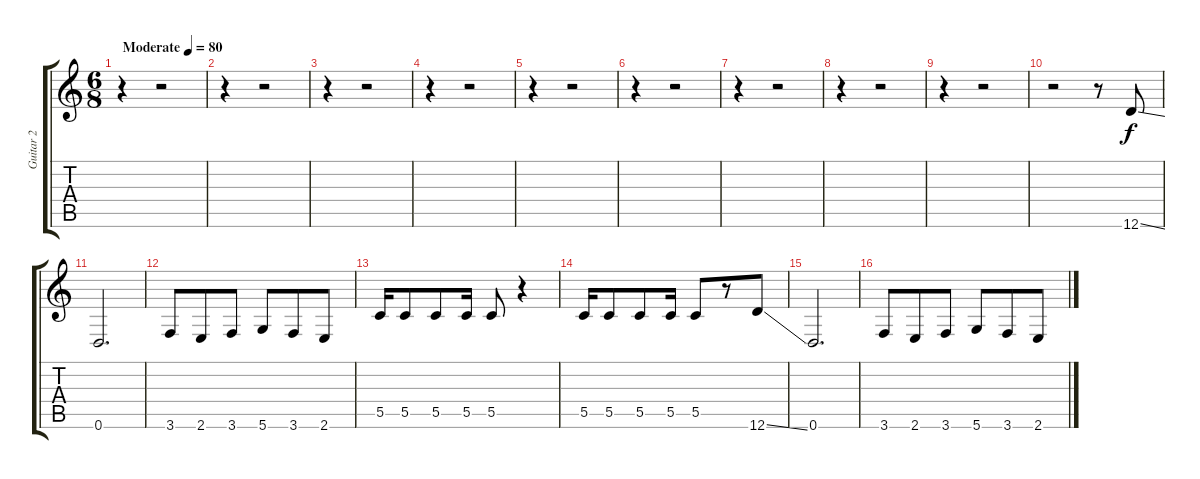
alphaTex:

\track ("Guitar 2" "Guitar 2") {instrument overdrivenguitar}
\staff {score tabs}
\tuning (D4 A3 F3 C3 G2 D2) {hide}
\ts (6 8)
\tempo (80 "Moderate")
\clef g2
\ks c
r.4{dy f instrument overdrivenguitar} r.2 |
r.4 r.2 |
r.4 r.2 |
r.4 r.2 |
r.4 r.2 |
r.4 r.2 |
r.4 r.2 |
r.4 r.2 |
r.4 r.2 |
r.2 r.8 12.6{ss}.8 |
0.6.2{d} |
3.6.8 2.6.8 3.6.8 5.6.8 3.6.8 2.6.8 |
5.5.16 5.5.8 5.5.8 5.5.16 5.5.8 r.4 |
5.5.16 5.5.8 5.5.8 5.5.16 5.5.8 r.8 12.6{ss}.8 |
0.6.2{d} |
3.6.8 2.6.8 3.6.8 5.6.8 3.6.8 2.6.8
